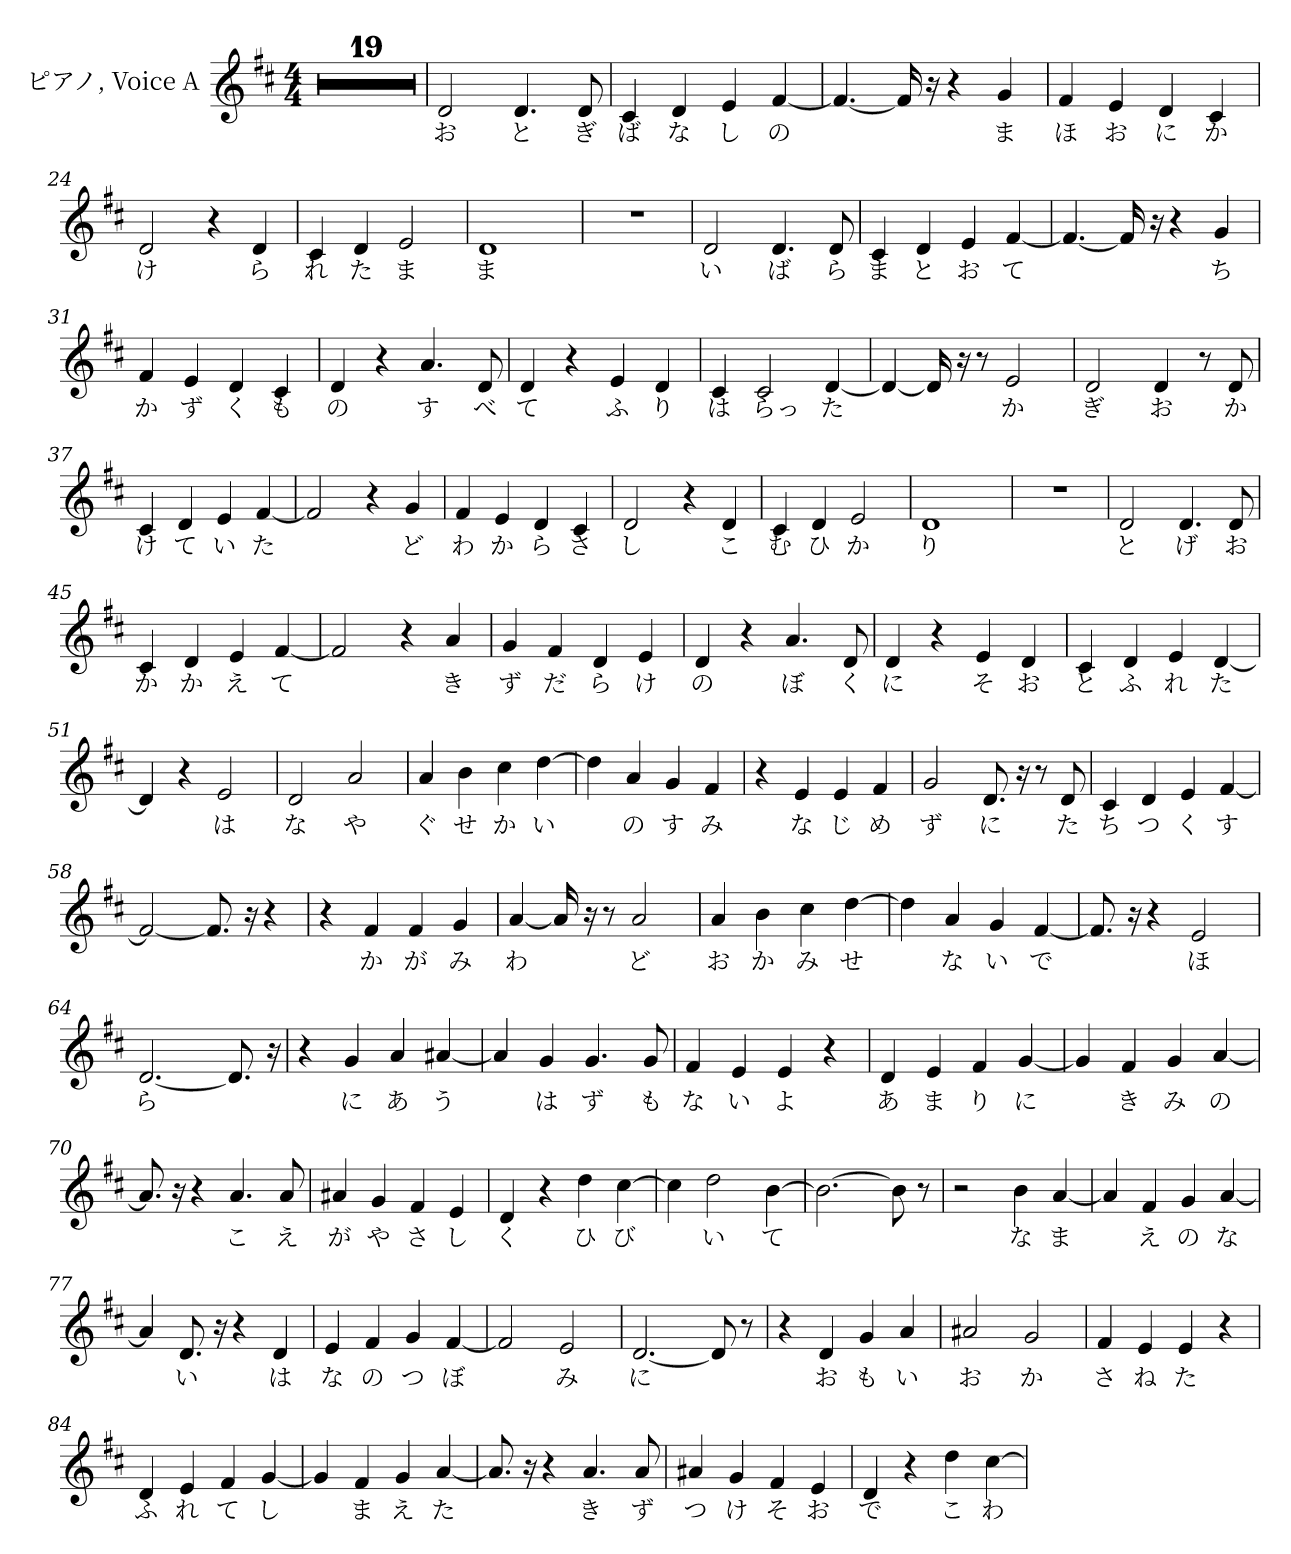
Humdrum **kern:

**kern	**text
*part1	*part1
*staff1	*staff1
*I"ピアノ, Voice A	*
*clefG2	*
*k[f#c#]	*
*M4/4	*
*MM186	*
=1	=1
1r	.
=2	=2
1r	.
=3	=3
1r	.
=4	=4
1r	.
=5	=5
1r	.
=6	=6
1r	.
=7	=7
1r	.
=8	=8
1r	.
=9	=9
1r	.
=10	=10
1r	.
=11	=11
1r	.
=12	=12
1r	.
=13	=13
1r	.
=14	=14
1r	.
=15	=15
1r	.
!!LO:LB:g=z
=16	=16
1r	.
=17	=17
1r	.
=18	=18
1r	.
=19	=19
1r	.
=20	=20
!	!LO:LY:b
2d/	お
!	!LO:LY:b
4.d/	と
!	!LO:LY:b
8d/	ぎ
=21	=21
!	!LO:LY:b
4c#/	ば
!	!LO:LY:b
4d/	な
!	!LO:LY:b
4e/	し
!	!LO:LY:b
[4f#/	の
=22	=22
4.f#/_	.
16f#/]	.
16r	.
4r	.
!	!LO:LY:b
4g/	ま
=23	=23
!	!LO:LY:b
4f#/	ほ
!	!LO:LY:b
4e/	お
!	!LO:LY:b
4d/	に
!	!LO:LY:b
4c#/	か
=24	=24
!	!LO:LY:b
2d/	け
4r	.
!	!LO:LY:b
4d/	ら
=25	=25
!	!LO:LY:b
4c#/	れ
!	!LO:LY:b
4d/	た
!	!LO:LY:b
2e/	ま
!!LO:LB:g=z
=26	=26
!	!LO:LY:b
1d	ま
=27	=27
1r	.
=28	=28
!	!LO:LY:b
2d/	い
!	!LO:LY:b
4.d/	ば
!	!LO:LY:b
8d/	ら
=29	=29
!	!LO:LY:b
4c#/	ま
!	!LO:LY:b
4d/	と
!	!LO:LY:b
4e/	お
!	!LO:LY:b
[4f#/	て
=30	=30
4.f#/_	.
16f#/]	.
16r	.
4r	.
!	!LO:LY:b
4g/	ち
=31	=31
!	!LO:LY:b
4f#/	か
!	!LO:LY:b
4e/	ず
!	!LO:LY:b
4d/	く
!	!LO:LY:b
4c#/	も
=32	=32
!	!LO:LY:b
4d/	の
4r	.
!	!LO:LY:b
4.a/	す
!	!LO:LY:b
8d/	べ
=33	=33
!	!LO:LY:b
4d/	て
4r	.
!	!LO:LY:b
4e/	ふ
!	!LO:LY:b
4d/	り
!!LO:LB:g=z
=34	=34
!	!LO:LY:b
4c#/	は
!	!LO:LY:b
2c#/	らっ
!	!LO:LY:b
[4d/	た
=35	=35
4d/_	.
16d/]	.
16r	.
8r	.
!	!LO:LY:b
2e/	か
=36	=36
!	!LO:LY:b
2d/	ぎ
!	!LO:LY:b
4d/	お
8r	.
!	!LO:LY:b
8d/	か
=37	=37
!	!LO:LY:b
4c#/	け
!	!LO:LY:b
4d/	て
!	!LO:LY:b
4e/	い
!	!LO:LY:b
[4f#/	た
=38	=38
2f#/]	.
4r	.
!	!LO:LY:b
4g/	ど
=39	=39
!	!LO:LY:b
4f#/	わ
!	!LO:LY:b
4e/	か
!	!LO:LY:b
4d/	ら
!	!LO:LY:b
4c#/	さ
=40	=40
!	!LO:LY:b
2d/	し
4r	.
!	!LO:LY:b
4d/	こ
=41	=41
!	!LO:LY:b
4c#/	む
!	!LO:LY:b
4d/	ひ
!	!LO:LY:b
2e/	か
=42	=42
!	!LO:LY:b
1d	り
!!LO:LB:g=z
=43	=43
1r	.
=44	=44
!	!LO:LY:b
2d/	と
!	!LO:LY:b
4.d/	げ
!	!LO:LY:b
8d/	お
=45	=45
!	!LO:LY:b
4c#/	か
!	!LO:LY:b
4d/	か
!	!LO:LY:b
4e/	え
!	!LO:LY:b
[4f#/	て
=46	=46
2f#/]	.
4r	.
!	!LO:LY:b
4a/	き
=47	=47
!	!LO:LY:b
4g/	ず
!	!LO:LY:b
4f#/	だ
!	!LO:LY:b
4d/	ら
!	!LO:LY:b
4e/	け
=48	=48
!	!LO:LY:b
4d/	の
4r	.
!	!LO:LY:b
4.a/	ぼ
!	!LO:LY:b
8d/	く
=49	=49
!	!LO:LY:b
4d/	に
4r	.
!	!LO:LY:b
4e/	そ
!	!LO:LY:b
4d/	お
=50	=50
!	!LO:LY:b
4c#/	と
!	!LO:LY:b
4d/	ふ
!	!LO:LY:b
4e/	れ
!	!LO:LY:b
[4d/	た
=51	=51
4d/]	.
4r	.
!	!LO:LY:b
2e/	は
!!LO:LB:g=z
=52	=52
!	!LO:LY:b
2d/	な
!	!LO:LY:b
2a/	や
=53	=53
!	!LO:LY:b
4a/	ぐ
!	!LO:LY:b
4b\	せ
!	!LO:LY:b
4cc#\	か
!	!LO:LY:b
[4dd\	い
=54	=54
4dd\]	.
!	!LO:LY:b
4a/	の
!	!LO:LY:b
4g/	す
!	!LO:LY:b
4f#/	み
=55	=55
4r	.
!	!LO:LY:b
4e/	な
!	!LO:LY:b
4e/	じ
!	!LO:LY:b
4f#/	め
=56	=56
!	!LO:LY:b
2g/	ず
!	!LO:LY:b
8.d/	に
16r	.
8r	.
!	!LO:LY:b
8d/	た
=57	=57
!	!LO:LY:b
4c#/	ち
!	!LO:LY:b
4d/	つ
!	!LO:LY:b
4e/	く
!	!LO:LY:b
[4f#/	す
=58	=58
2f#/_	.
8.f#/]	.
16r	.
4r	.
=59	=59
4r	.
!	!LO:LY:b
4f#/	か
!	!LO:LY:b
4f#/	が
!	!LO:LY:b
4g/	み
!!LO:LB:g=z
=60	=60
!	!LO:LY:b
[4a/	わ
16a/]	.
16r	.
8r	.
!	!LO:LY:b
2a/	ど
=61	=61
!	!LO:LY:b
4a/	お
!	!LO:LY:b
4b\	か
!	!LO:LY:b
4cc#\	み
!	!LO:LY:b
[4dd\	せ
=62	=62
4dd\]	.
!	!LO:LY:b
4a/	な
!	!LO:LY:b
4g/	い
!	!LO:LY:b
[4f#/	で
=63	=63
8.f#/]	.
16r	.
4r	.
!	!LO:LY:b
2e/	ほ
=64	=64
!	!LO:LY:b
[2.d/	ら
8.d/]	.
16r	.
=65	=65
4r	.
!	!LO:LY:b
4g/	に
!	!LO:LY:b
4a/	あ
!	!LO:LY:b
[4a#X/	う
=66	=66
4a#/]	.
!	!LO:LY:b
4g/	は
!	!LO:LY:b
4.g/	ず
!	!LO:LY:b
8g/	も
!!LO:LB:g=z
=67	=67
!	!LO:LY:b
4f#/	な
!	!LO:LY:b
4e/	い
!	!LO:LY:b
4e/	よ
4r	.
=68	=68
!	!LO:LY:b
4d/	あ
!	!LO:LY:b
4e/	ま
!	!LO:LY:b
4f#/	り
!	!LO:LY:b
[4g/	に
=69	=69
4g/]	.
!	!LO:LY:b
4f#/	き
!	!LO:LY:b
4g/	み
!	!LO:LY:b
[4a/	の
=70	=70
8.a/]	.
16r	.
4r	.
!	!LO:LY:b
4.a/	こ
!	!LO:LY:b
8a/	え
=71	=71
!	!LO:LY:b
4a#X/	が
!	!LO:LY:b
4g/	や
!	!LO:LY:b
4f#/	さ
!	!LO:LY:b
4e/	し
=72	=72
!	!LO:LY:b
4d/	く
4r	.
!	!LO:LY:b
4dd\	ひ
!	!LO:LY:b
[4cc#\	び
=73	=73
4cc#\]	.
!	!LO:LY:b
2dd\	い
!	!LO:LY:b
[4b\	て
=74	=74
2.b\_	.
8b\]	.
8r	.
!!LO:LB:g=z
=75	=75
2r	.
!	!LO:LY:b
4b\	な
!	!LO:LY:b
[4a/	ま
=76	=76
4a/]	.
!	!LO:LY:b
4f#/	え
!	!LO:LY:b
4g/	の
!	!LO:LY:b
[4a/	な
=77	=77
4a/]	.
!	!LO:LY:b
8.d/	い
16r	.
4r	.
!	!LO:LY:b
4d/	は
=78	=78
!	!LO:LY:b
4e/	な
!	!LO:LY:b
4f#/	の
!	!LO:LY:b
4g/	つ
!	!LO:LY:b
[4f#/	ぼ
=79	=79
2f#/]	.
!	!LO:LY:b
2e/	み
=80	=80
!	!LO:LY:b
[2.d/	に
8d/]	.
8r	.
=81	=81
4r	.
!	!LO:LY:b
4d/	お
!	!LO:LY:b
4g/	も
!	!LO:LY:b
4a/	い
=82	=82
!	!LO:LY:b
2a#X/	お
!	!LO:LY:b
2g/	か
!!LO:LB:g=z
=83	=83
!	!LO:LY:b
4f#/	さ
!	!LO:LY:b
4e/	ね
!	!LO:LY:b
4e/	た
4r	.
=84	=84
!	!LO:LY:b
4d/	ふ
!	!LO:LY:b
4e/	れ
!	!LO:LY:b
4f#/	て
!	!LO:LY:b
[4g/	し
=85	=85
4g/]	.
!	!LO:LY:b
4f#/	ま
!	!LO:LY:b
4g/	え
!	!LO:LY:b
[4a/	た
=86	=86
8.a/]	.
16r	.
4r	.
!	!LO:LY:b
4.a/	き
!	!LO:LY:b
8a/	ず
=87	=87
!	!LO:LY:b
4a#X/	つ
!	!LO:LY:b
4g/	け
!	!LO:LY:b
4f#/	そ
!	!LO:LY:b
4e/	お
=88	=88
!	!LO:LY:b
4d/	で
4r	.
!	!LO:LY:b
4dd\	こ
!	!LO:LY:b
[4cc#\	わ
=	=
*-	*-
